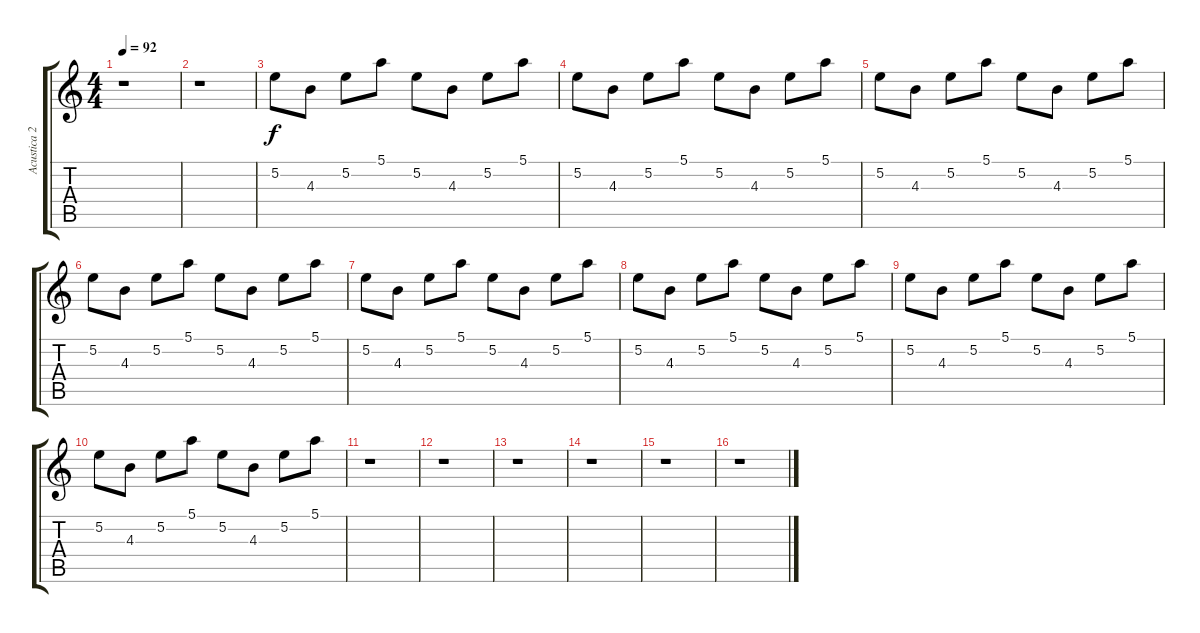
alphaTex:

\track ("Acustica 2" "Acustica 2") {instrument acousticguitarnylon}
\staff {score tabs}
\tuning (E4 B3 G3 D3 A2 E2) {hide}
\ts (4 4)
\tempo 92
\clef g2
\ks c
r.1{dy f} |
r.1 |
5.2.8 4.3.8 5.2.8 5.1.8 5.2.8 4.3.8 5.2.8 5.1.8 |
5.2.8 4.3.8 5.2.8 5.1.8 5.2.8 4.3.8 5.2.8 5.1.8 |
5.2.8 4.3.8 5.2.8 5.1.8 5.2.8 4.3.8 5.2.8 5.1.8 |
5.2.8 4.3.8 5.2.8 5.1.8 5.2.8 4.3.8 5.2.8 5.1.8 |
5.2.8 4.3.8 5.2.8 5.1.8 5.2.8 4.3.8 5.2.8 5.1.8 |
5.2.8 4.3.8 5.2.8 5.1.8 5.2.8 4.3.8 5.2.8 5.1.8 |
5.2.8 4.3.8 5.2.8 5.1.8 5.2.8 4.3.8 5.2.8 5.1.8 |
5.2.8 4.3.8 5.2.8 5.1.8 5.2.8 4.3.8 5.2.8 5.1.8 |
r.1 |
r.1 |
r.1 |
r.1 |
r.1 |
r.1
